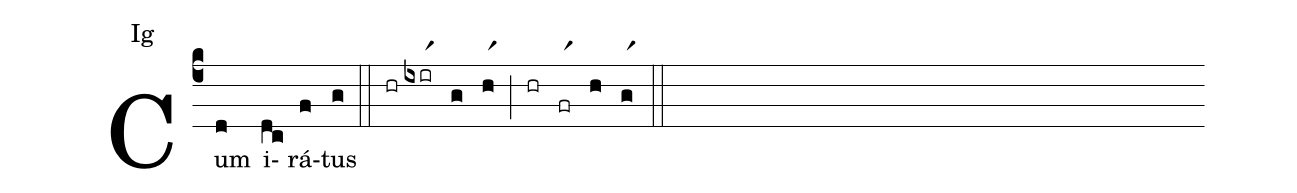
annotation: Ig;
%%
(c4) Cum(d) i(dc)rá(f)tus(g) (::) (hr)(ixirr1)(g)(hr1)(;)(hr)(frr1)(h)(gr1)(::)
